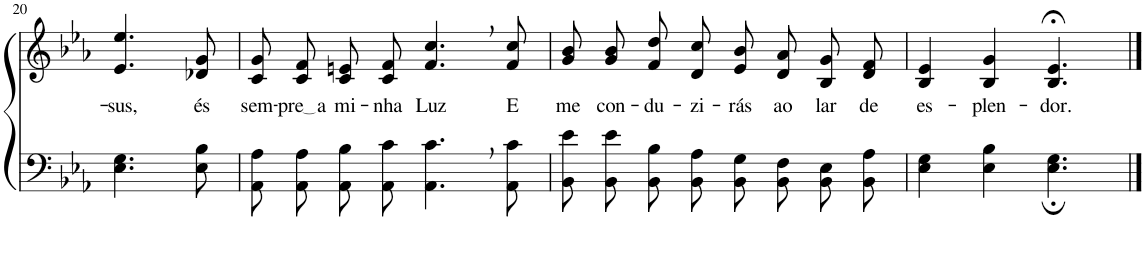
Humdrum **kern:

**kern	**kern	**text
*part2	*part1	*part1
*staff2	*staff1	*staff1
*I"Parte III e IV	*I"Parte I e II	*
!!LO:PB:g=z
*clefF4	*clefG2	*
*k[b-e-a-]	*k[b-e-a-]	*
*M4/4	*M4/4	*
=20	=20	=20
!	!	!LO:LY:b
4.E-\ 4.G\	4.e-/ 4.ee-/	sus,
!	!	!LO:LY:b
8E-\ 8B-\	8d-X/ 8g/	és
=21	=21	=21
!	!	!LO:LY:b
8AA-\ 8A-\L	8c/ 8g/L	sem-
!	!	!LO:LY:b
8AA-\ 8A-\J	8c/ 8f/J	pre a
!	!	!LO:LY:b
8AA-\ 8B-\L	8c/ 8en/L	mi-
!	!	!LO:LY:b
8AA-\ 8c\J	8c/ 8f/J	-nha
!	!	!LO:LY:b
4.AA-\, 4.c\,	4.f/, 4.cc/,	Luz
!	!	!LO:LY:b
8AA-\ 8c\	8f/ 8cc/	E
=22	=22	=22
!	!	!LO:LY:b
8BB-\ 8e-\L	8g/ 8b-/L	me
!	!	!LO:LY:b
8BB-\ 8e-\J	8g/ 8b-/J	con-
!	!	!LO:LY:b
8BB-\ 8B-\L	8f/ 8dd/L	-du-
!	!	!LO:LY:b
8BB-\ 8A-\J	8d/ 8cc/J	-zi-
!	!	!LO:LY:b
8BB-\ 8G\L	8e-/ 8b-/L	-rás
!	!	!LO:LY:b
8BB-\ 8F\J	8d/ 8a-/J	ao
!	!	!LO:LY:b
8BB-\ 8E-\L	8B-/ 8g/L	lar
!	!	!LO:LY:b
8BB-\ 8A-\J	8d/ 8f/J	de
=23	=23	=23
!	!	!LO:LY:b
4E-\ 4G\	4B-/ 4e-/	es-
!	!	!LO:LY:b
4E-\ 4B-\	4B-/ 4g/	-plen-
!	!	!LO:LY:b
4.E-\; 4.G\;	4.B-/;< 4.e-/;<	-dor.
==	==	==
*-	*-	*-
